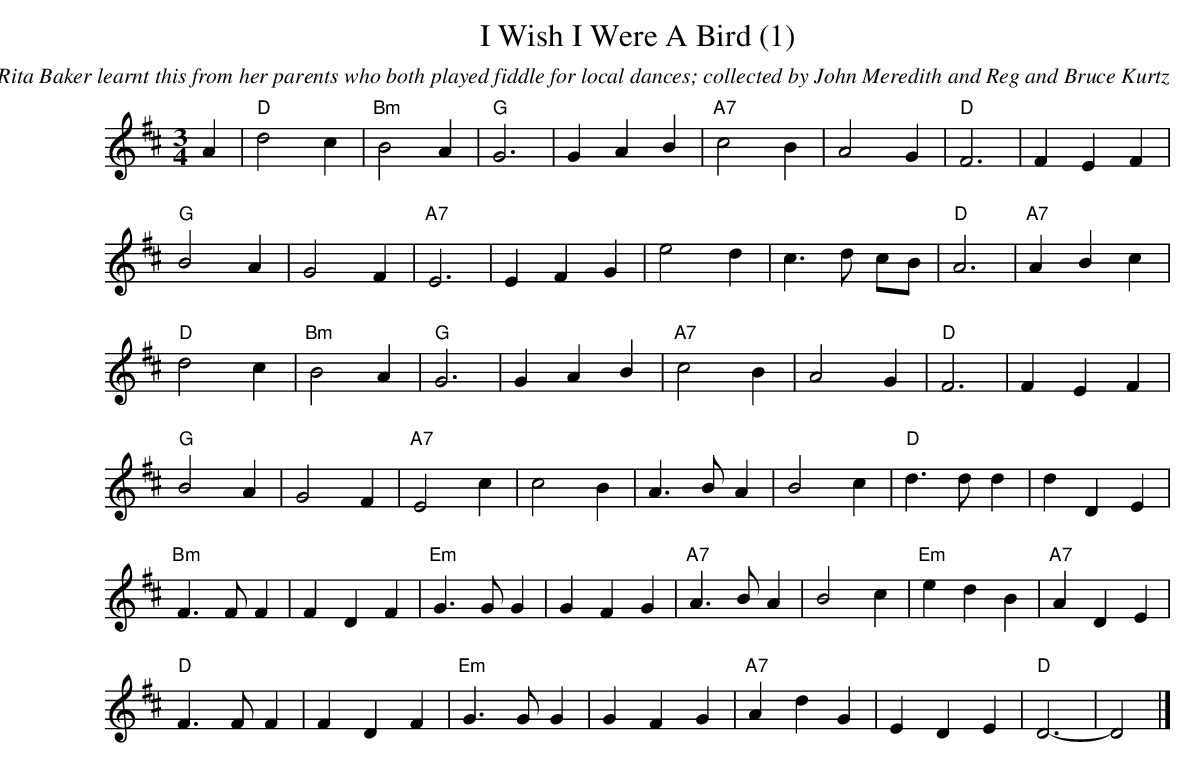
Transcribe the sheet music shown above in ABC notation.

X:1
T:I Wish I Were A Bird (1)
C:Rita Baker learnt this from her parents who both played fiddle for local dances; collected by John Meredith and Reg and Bruce Kurtz
M:3/4
L:1/4
K:D
V:1
A|"D"d2c|"Bm"B2A|"G"G3|GAB|"A7"c2B|A2G|"D"F3|FEF|
"G"B2A|G2F|"A7"E3|EFG|e2d|c>d c/B/|"D"A3|"A7"ABc|
"D"d2c|"Bm"B2A|"G"G3|GAB|"A7"c2B|A2G|"D"F3|FEF|
"G"B2A|G2F|"A7"E2c|c2B|A>BA|B2c|"D"d>dd|dDE|
"Bm"F>FF|FDF|"Em"G>GG|GFG|"A7"A>BA|B2c|"Em"edB|"A7"ADE|
"D"F>FF|FDF|"Em"G>GG|GFG|"A7"AdG|EDE|"D"D3-|D2|]
